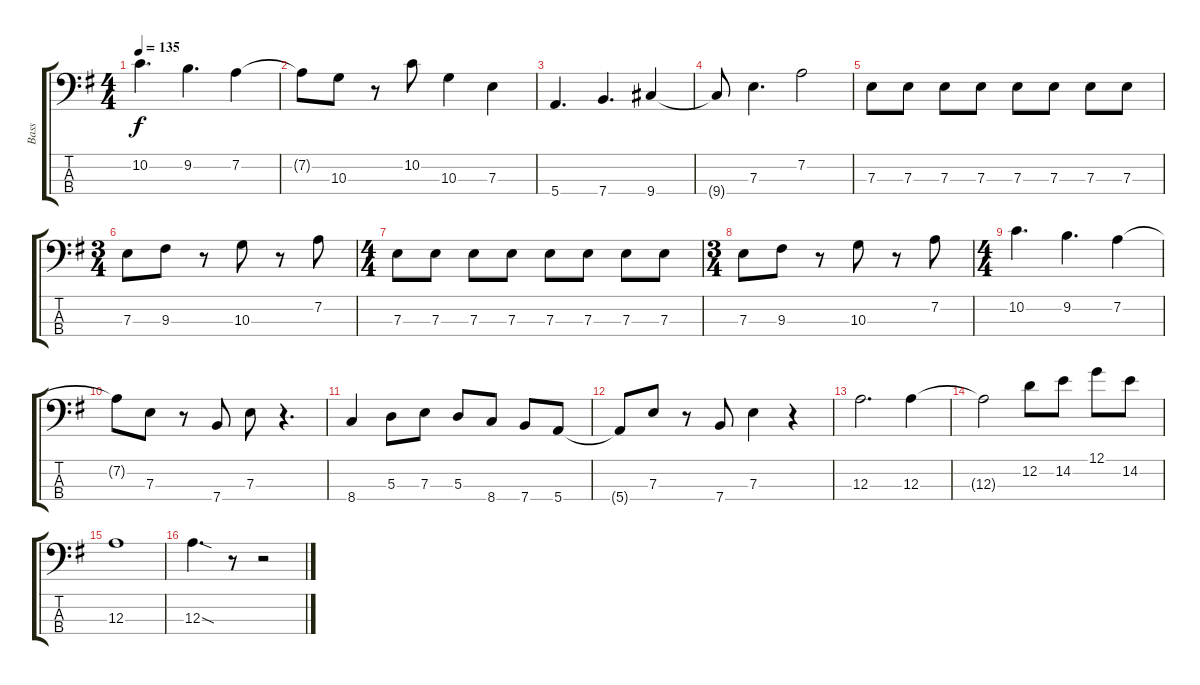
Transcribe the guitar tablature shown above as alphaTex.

\track ("Bass" "Bass") {instrument electricbassfinger}
\staff {score tabs}
\tuning (G2 D2 A1 E1) {hide}
\ts (4 4)
\tempo 135
\clef f4
\ks g
10.2.4{d dy f} 9.2.4{d} 7.2.4 |
7.2{t}.8 10.3.8 r.8 10.2.8 10.3.4 7.3.4 |
5.4.4{d} 7.4.4{d} 9.4.4 |
9.4{t}.8 7.3.4{d} 7.2.2 |
7.3.8 7.3.8 7.3.8 7.3.8 7.3.8 7.3.8 7.3.8 7.3.8 |
\ts (3 4)
7.3.8 9.3.8 r.8 10.3.8 r.8 7.2.8 |
\ts (4 4)
7.3.8 7.3.8 7.3.8 7.3.8 7.3.8 7.3.8 7.3.8 7.3.8 |
\ts (3 4)
7.3.8 9.3.8 r.8 10.3.8 r.8 7.2.8 |
\ts (4 4)
10.2.4{d} 9.2.4{d} 7.2.4 |
7.2{t}.8 7.3.8 r.8 7.4.8 7.3.8 r.4{d} |
8.4.4 5.3.8 7.3.8 5.3.8 8.4.8 7.4.8 5.4.8 |
5.4{t}.8 7.3.8 r.8 7.4.8 7.3.4 r.4 |
12.3.2{d} 12.3.4 |
12.3{t}.2 12.2.8 14.2.8 12.1.8 14.2.8 |
12.3.1 |
12.3{sod}.4{d} r.8 r.2
